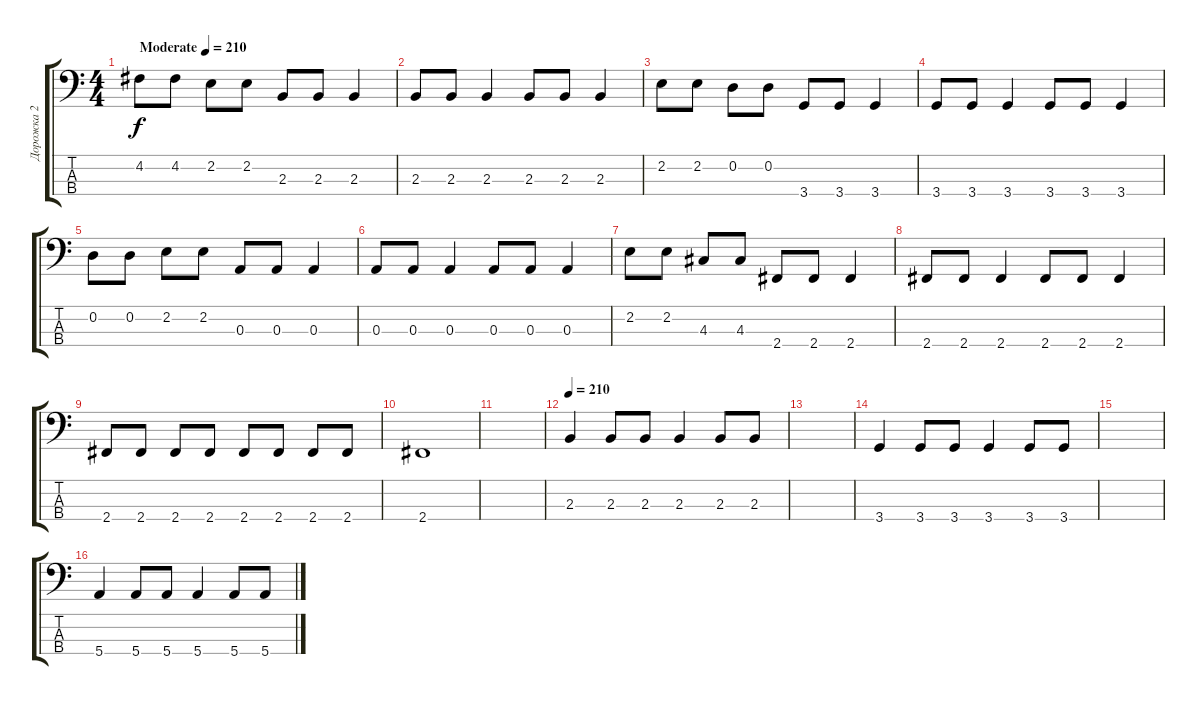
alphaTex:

\track ("Дорожка 2" "Дорожка 2") {instrument electricbassfinger}
\staff {score tabs}
\tuning (G2 D2 A1 E1) {hide}
\ts (4 4)
\tempo (210 "Moderate")
\tempo 150
\tempo (210 "Moderate")
\clef f4
\ks c
4.2.8{dy f instrument electricbassfinger} 4.2.8 2.2.8 2.2.8 2.3.8 2.3.8 2.3.4 |
2.3.8 2.3.8 2.3.4 2.3.8 2.3.8 2.3.4 |
2.2.8 2.2.8 0.2.8 0.2.8 3.4.8 3.4.8 3.4.4 |
3.4.8 3.4.8 3.4.4 3.4.8 3.4.8 3.4.4 |
0.2.8 0.2.8 2.2.8 2.2.8 0.3.8 0.3.8 0.3.4 |
0.3.8 0.3.8 0.3.4 0.3.8 0.3.8 0.3.4 |
2.2.8 2.2.8 4.3.8 4.3.8 2.4.8 2.4.8 2.4.4 |
2.4.8 2.4.8 2.4.4 2.4.8 2.4.8 2.4.4 |
2.4.8 2.4.8 2.4.8 2.4.8 2.4.8 2.4.8 2.4.8 2.4.8 |
2.4.1 |
|
\tempo 210
2.3.4 2.3.8 2.3.8 2.3.4 2.3.8 2.3.8 |
|
3.4.4 3.4.8 3.4.8 3.4.4 3.4.8 3.4.8 |
|
5.4.4 5.4.8 5.4.8 5.4.4 5.4.8 5.4.8
